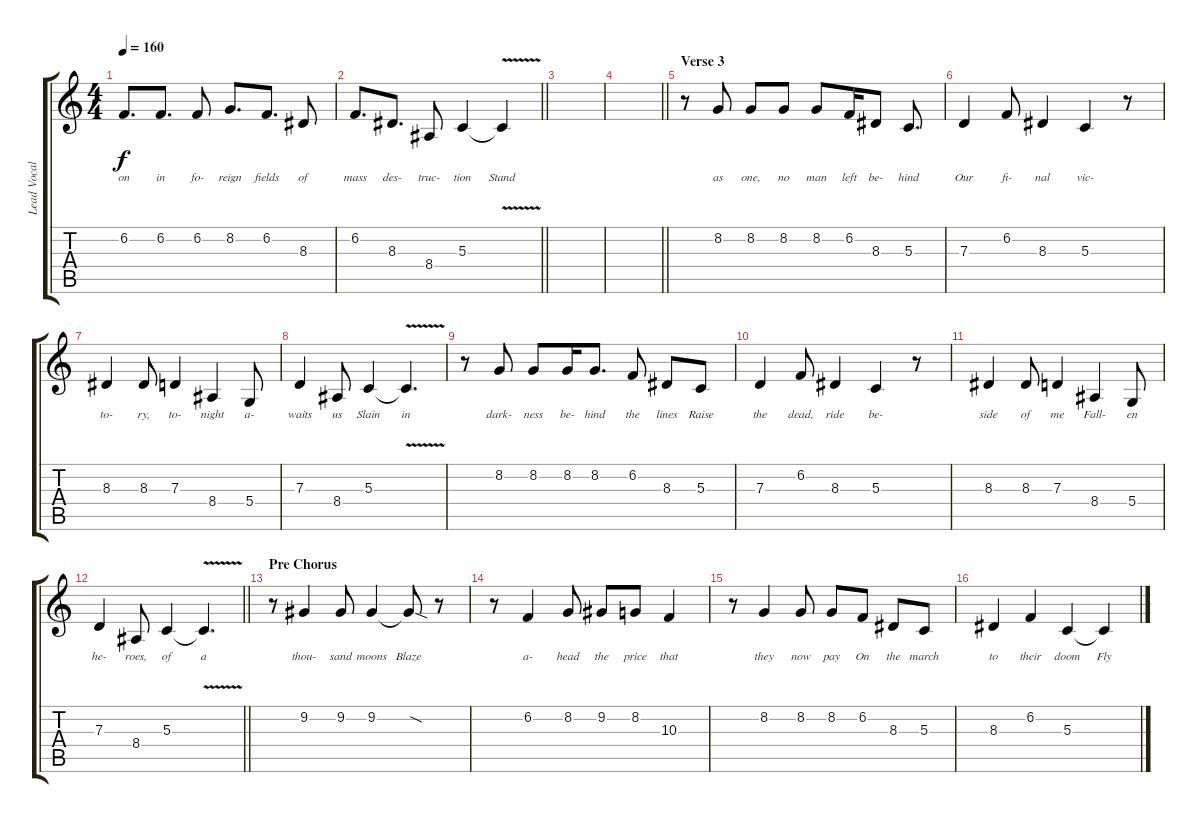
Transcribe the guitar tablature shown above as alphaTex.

\track ("Lead Vocal - Marc Hudson" "Lead Vocal") {instrument clarinet}
\staff {score tabs}
\tuning (E4 B3 G3 D3 A2 E2) {hide}
\ts (4 4)
\tempo 160
\clef g2
\ks c
6.2.8{d lyrics (0 "on") lyrics (1 "") lyrics (2 "") lyrics (3 "") lyrics (4 "") dy f} 6.2.8{d lyrics (0 "in") lyrics (1 "") lyrics (2 "") lyrics (3 "") lyrics (4 "")} 6.2.8{lyrics (0 "fo-") lyrics (1 "") lyrics (2 "") lyrics (3 "") lyrics (4 "")} 8.2.8{d lyrics (0 "reign") lyrics (1 "") lyrics (2 "") lyrics (3 "") lyrics (4 "")} 6.2.8{d lyrics (0 "fields") lyrics (1 "") lyrics (2 "") lyrics (3 "") lyrics (4 "")} 8.3.8{lyrics (0 "of") lyrics (1 "") lyrics (2 "") lyrics (3 "") lyrics (4 "")} |
\barLineRight lightlight
6.2.8{d lyrics (0 "mass") lyrics (1 "") lyrics (2 "") lyrics (3 "") lyrics (4 "")} 8.3.8{d lyrics (0 "des-") lyrics (1 "") lyrics (2 "") lyrics (3 "") lyrics (4 "")} 8.4.8{lyrics (0 "truc-") lyrics (1 "") lyrics (2 "") lyrics (3 "") lyrics (4 "")} 5.3.4{lyrics (0 "tion") lyrics (1 "") lyrics (2 "") lyrics (3 "") lyrics (4 "")} 5.3{v t}.4{lyrics (0 "Stand") lyrics (1 "") lyrics (2 "") lyrics (3 "") lyrics (4 "")} |
\section ("" "")
|
\barLineRight lightlight
|
\section ("" "Verse 3")
r.8 8.2.8{lyrics (0 "as") lyrics (1 "") lyrics (2 "") lyrics (3 "") lyrics (4 "")} 8.2.8{lyrics (0 "one,") lyrics (1 "") lyrics (2 "") lyrics (3 "") lyrics (4 "")} 8.2.8{lyrics (0 "no") lyrics (1 "") lyrics (2 "") lyrics (3 "") lyrics (4 "")} 8.2.8{lyrics (0 "man") lyrics (1 "") lyrics (2 "") lyrics (3 "") lyrics (4 "")} 6.2.16{lyrics (0 "left") lyrics (1 "") lyrics (2 "") lyrics (3 "") lyrics (4 "")} 8.3.8{lyrics (0 "be-") lyrics (1 "") lyrics (2 "") lyrics (3 "") lyrics (4 "")} 5.3.8{d lyrics (0 "hind") lyrics (1 "") lyrics (2 "") lyrics (3 "") lyrics (4 "")} |
7.3.4{lyrics (0 "Our") lyrics (1 "") lyrics (2 "") lyrics (3 "") lyrics (4 "")} 6.2.8{lyrics (0 "fi-") lyrics (1 "") lyrics (2 "") lyrics (3 "") lyrics (4 "")} 8.3.4{lyrics (0 "nal") lyrics (1 "") lyrics (2 "") lyrics (3 "") lyrics (4 "")} 5.3.4{lyrics (0 "vic-") lyrics (1 "") lyrics (2 "") lyrics (3 "") lyrics (4 "")} r.8 |
8.3.4{lyrics (0 "to-") lyrics (1 "") lyrics (2 "") lyrics (3 "") lyrics (4 "")} 8.3.8{lyrics (0 "ry,") lyrics (1 "") lyrics (2 "") lyrics (3 "") lyrics (4 "")} 7.3.4{lyrics (0 "to-") lyrics (1 "") lyrics (2 "") lyrics (3 "") lyrics (4 "")} 8.4.4{lyrics (0 "night") lyrics (1 "") lyrics (2 "") lyrics (3 "") lyrics (4 "")} 5.4.8{lyrics (0 "a-") lyrics (1 "") lyrics (2 "") lyrics (3 "") lyrics (4 "")} |
7.3.4{lyrics (0 "waits") lyrics (1 "") lyrics (2 "") lyrics (3 "") lyrics (4 "")} 8.4.8{lyrics (0 "us") lyrics (1 "") lyrics (2 "") lyrics (3 "") lyrics (4 "")} 5.3.4{lyrics (0 "Slain") lyrics (1 "") lyrics (2 "") lyrics (3 "") lyrics (4 "")} 5.3{v t}.4{d lyrics (0 "in") lyrics (1 "") lyrics (2 "") lyrics (3 "") lyrics (4 "")} |
r.8 8.2.8{lyrics (0 "dark-") lyrics (1 "") lyrics (2 "") lyrics (3 "") lyrics (4 "")} 8.2.8{lyrics (0 "ness") lyrics (1 "") lyrics (2 "") lyrics (3 "") lyrics (4 "")} 8.2.16{lyrics (0 "be-") lyrics (1 "") lyrics (2 "") lyrics (3 "") lyrics (4 "")} 8.2.8{d lyrics (0 "hind") lyrics (1 "") lyrics (2 "") lyrics (3 "") lyrics (4 "")} 6.2.8{lyrics (0 "the") lyrics (1 "") lyrics (2 "") lyrics (3 "") lyrics (4 "")} 8.3.8{lyrics (0 "lines") lyrics (1 "") lyrics (2 "") lyrics (3 "") lyrics (4 "")} 5.3.8{lyrics (0 "Raise") lyrics (1 "") lyrics (2 "") lyrics (3 "") lyrics (4 "")} |
7.3.4{lyrics (0 "the") lyrics (1 "") lyrics (2 "") lyrics (3 "") lyrics (4 "")} 6.2.8{lyrics (0 "dead,") lyrics (1 "") lyrics (2 "") lyrics (3 "") lyrics (4 "")} 8.3.4{lyrics (0 "ride") lyrics (1 "") lyrics (2 "") lyrics (3 "") lyrics (4 "")} 5.3.4{lyrics (0 "be-") lyrics (1 "") lyrics (2 "") lyrics (3 "") lyrics (4 "")} r.8 |
8.3.4{lyrics (0 "side") lyrics (1 "") lyrics (2 "") lyrics (3 "") lyrics (4 "")} 8.3.8{lyrics (0 "of") lyrics (1 "") lyrics (2 "") lyrics (3 "") lyrics (4 "")} 7.3.4{lyrics (0 "me") lyrics (1 "") lyrics (2 "") lyrics (3 "") lyrics (4 "")} 8.4.4{lyrics (0 "Fall-") lyrics (1 "") lyrics (2 "") lyrics (3 "") lyrics (4 "")} 5.4.8{lyrics (0 "en") lyrics (1 "") lyrics (2 "") lyrics (3 "") lyrics (4 "")} |
\barLineRight lightlight
7.3.4{lyrics (0 "he-") lyrics (1 "") lyrics (2 "") lyrics (3 "") lyrics (4 "")} 8.4.8{lyrics (0 "roes,") lyrics (1 "") lyrics (2 "") lyrics (3 "") lyrics (4 "")} 5.3.4{lyrics (0 "of") lyrics (1 "") lyrics (2 "") lyrics (3 "") lyrics (4 "")} 5.3{v t}.4{d lyrics (0 "a") lyrics (1 "") lyrics (2 "") lyrics (3 "") lyrics (4 "")} |
\section ("" "Pre Chorus")
r.8 9.2.4{lyrics (0 "thou-") lyrics (1 "") lyrics (2 "") lyrics (3 "") lyrics (4 "")} 9.2.8{lyrics (0 "sand") lyrics (1 "") lyrics (2 "") lyrics (3 "") lyrics (4 "")} 9.2.4{lyrics (0 "moons") lyrics (1 "") lyrics (2 "") lyrics (3 "") lyrics (4 "")} 9.2{sod t}.8{lyrics (0 "Blaze") lyrics (1 "") lyrics (2 "") lyrics (3 "") lyrics (4 "")} r.8 |
r.8 6.2.4{lyrics (0 "a-") lyrics (1 "") lyrics (2 "") lyrics (3 "") lyrics (4 "")} 8.2.8{lyrics (0 "head") lyrics (1 "") lyrics (2 "") lyrics (3 "") lyrics (4 "")} 9.2.8{lyrics (0 "the") lyrics (1 "") lyrics (2 "") lyrics (3 "") lyrics (4 "")} 8.2.8{lyrics (0 "price") lyrics (1 "") lyrics (2 "") lyrics (3 "") lyrics (4 "")} 10.3.4{lyrics (0 "that") lyrics (1 "") lyrics (2 "") lyrics (3 "") lyrics (4 "")} |
r.8 8.2.4{lyrics (0 "they") lyrics (1 "") lyrics (2 "") lyrics (3 "") lyrics (4 "")} 8.2.8{lyrics (0 "now") lyrics (1 "") lyrics (2 "") lyrics (3 "") lyrics (4 "")} 8.2.8{lyrics (0 "pay") lyrics (1 "") lyrics (2 "") lyrics (3 "") lyrics (4 "")} 6.2.8{lyrics (0 "On") lyrics (1 "") lyrics (2 "") lyrics (3 "") lyrics (4 "")} 8.3.8{lyrics (0 "the") lyrics (1 "") lyrics (2 "") lyrics (3 "") lyrics (4 "")} 5.3.8{lyrics (0 "march") lyrics (1 "") lyrics (2 "") lyrics (3 "") lyrics (4 "")} |
8.3.4{lyrics (0 "to") lyrics (1 "") lyrics (2 "") lyrics (3 "") lyrics (4 "")} 6.2.4{lyrics (0 "their") lyrics (1 "") lyrics (2 "") lyrics (3 "") lyrics (4 "")} 5.3.4{lyrics (0 "doom") lyrics (1 "") lyrics (2 "") lyrics (3 "") lyrics (4 "")} 5.3{t}.4{lyrics (0 "Fly") lyrics (1 "") lyrics (2 "") lyrics (3 "") lyrics (4 "")}
